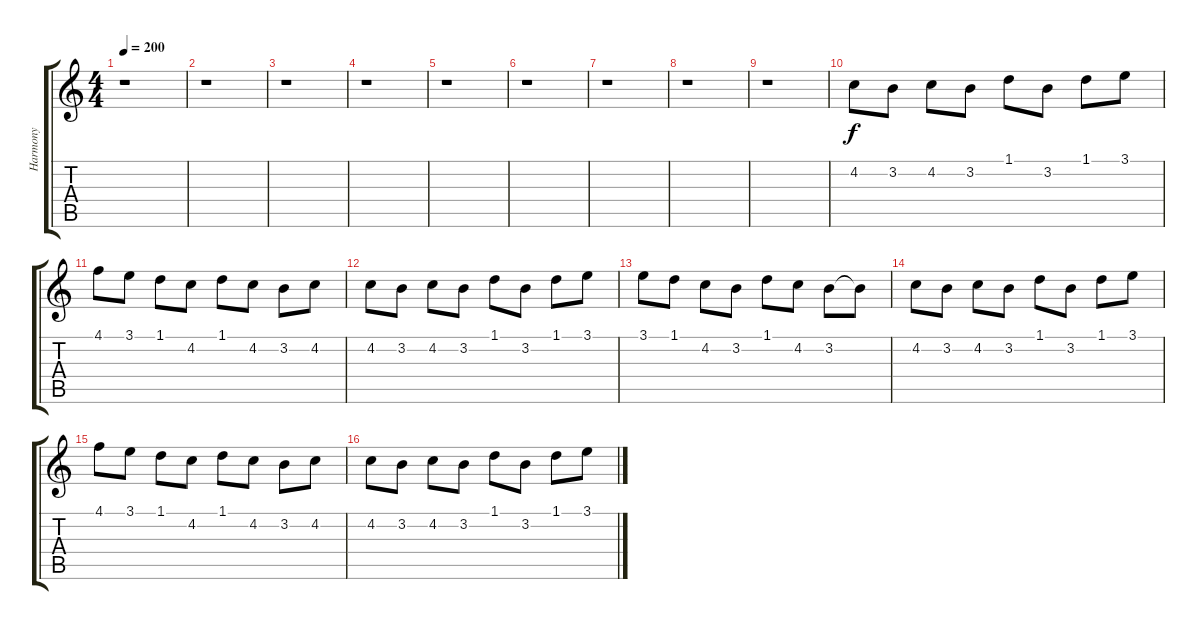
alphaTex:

\track ("Harmony" "Harmony") {instrument distortionguitar}
\staff {score tabs}
\tuning (Db4 Ab3 E3 B2 Gb2 B1) {hide}
\ts (4 4)
\tempo 200
\clef g2
\ks c
r.1{dy f} |
r.1 |
r.1 |
r.1 |
r.1 |
r.1 |
r.1 |
r.1 |
r.1 |
4.2.8 3.2.8 4.2.8 3.2.8 1.1.8 3.2.8 1.1.8 3.1.8 |
4.1.8 3.1.8 1.1.8 4.2.8 1.1.8 4.2.8 3.2.8 4.2.8 |
4.2.8 3.2.8 4.2.8 3.2.8 1.1.8 3.2.8 1.1.8 3.1.8 |
3.1.8 1.1.8 4.2.8 3.2.8 1.1.8 4.2.8 3.2.8 3.2{t}.8 |
4.2.8 3.2.8 4.2.8 3.2.8 1.1.8 3.2.8 1.1.8 3.1.8 |
4.1.8 3.1.8 1.1.8 4.2.8 1.1.8 4.2.8 3.2.8 4.2.8 |
4.2.8 3.2.8 4.2.8 3.2.8 1.1.8 3.2.8 1.1.8 3.1.8
